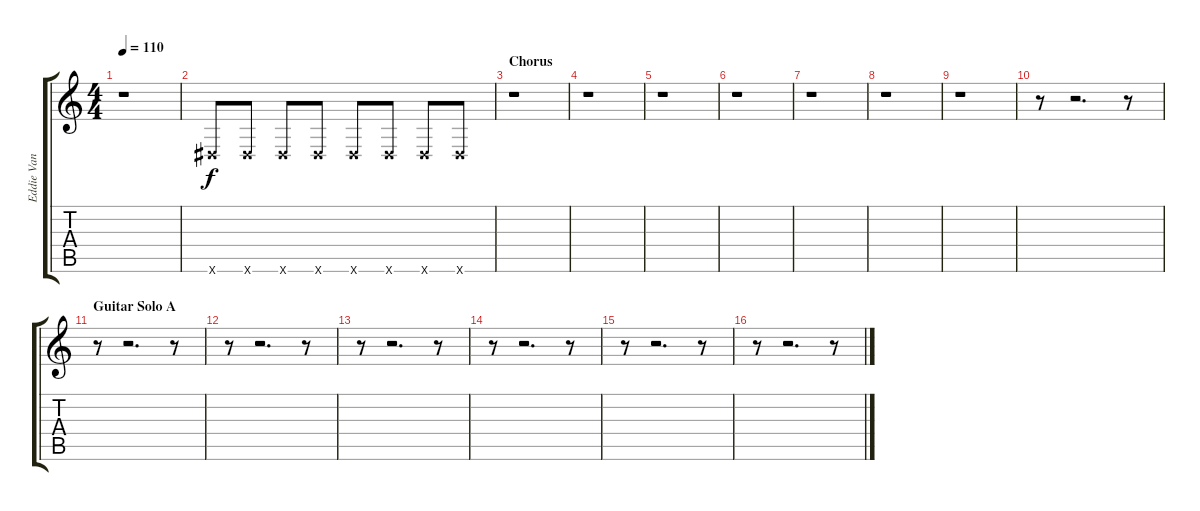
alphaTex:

\track ("Eddie Van Halen Effect" "Eddie Van ") {instrument distortionguitar}
\staff {score tabs}
\tuning (Eb4 Bb3 Gb3 Db3 Ab2 Eb2) {hide}
\ts (4 4)
\tempo 110
\clef g2
\ks c
r.1{dy f} |
0.6{x}.8 0.6{x}.8 0.6{x}.8 0.6{x}.8 0.6{x}.8 0.6{x}.8 0.6{x}.8 0.6{x}.8 |
\section ("" "Chorus")
r.1 |
r.1 |
r.1 |
r.1 |
r.1 |
r.1 |
r.1 |
r.8 r.2{d} r.8 |
\section ("" "Guitar Solo A")
r.8 r.2{d} r.8 |
r.8 r.2{d} r.8 |
r.8 r.2{d} r.8 |
r.8 r.2{d} r.8 |
r.8 r.2{d} r.8 |
r.8 r.2{d} r.8
